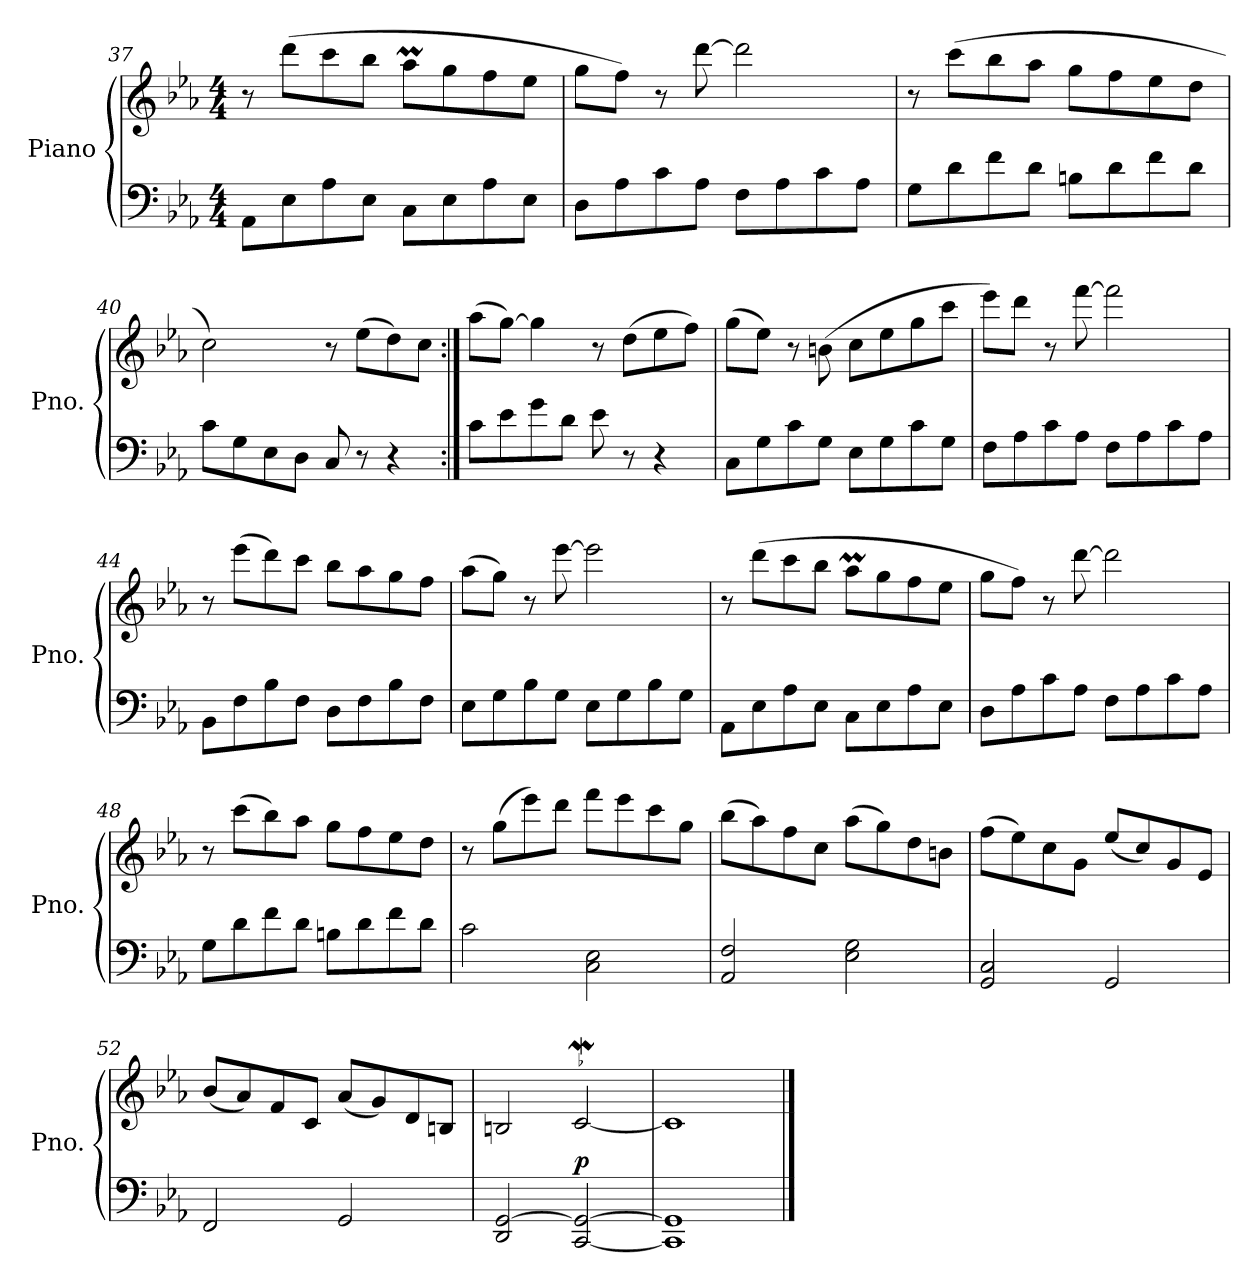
**kern	**kern	**dynam
*part1	*part1	*part1
*staff2	*staff1	*staff1/2
*I"Piano	*	*
*I'Pno.	*	*
*clefF4	*clefG2	*
*k[b-e-a-]	*k[b-e-a-]	*
*M4/4	*M4/4	*
=37	=37	=37
8AA-\L	8r	.
8E-\	(>8ddd\L	.
8A-\	8ccc\	.
8E-\J	8bb-\J	.
8C\L	8aa-M\L	.
8E-\	8gg\	.
8A-\	8ff\	.
8E-\J	8ee-\J	.
=38	=38	=38
8D\L	8gg\L	.
8A-\	8ff\J)	.
8c\	8r	.
8A-\J	[8ddd\	.
8F\L	2ddd\]	.
8A-\	.	.
8c\	.	.
8A-\J	.	.
!!LO:LB:g=z
=39	=39	=39
8G\L	8r	.
8d\	(>8ccc\L	.
8f\	8bb-\	.
8d\J	8aa-\J	.
8Bn\L	8gg\L	.
8d\	8ff\	.
8f\	8ee-\	.
8d\J	8dd\J	.
=40	=40	=40
8c\L	2cc\)	.
8G\	.	.
8E-\	.	.
8D\J	.	.
8C/	8r	.
8r	(>8ee-\L	.
4r	8dd\)	.
.	8cc\J	.
=41:|!	=41:|!	=41:|!
8c\L	(>8aa-\L	.
8e-\	[8gg\J)	.
8g\	4gg\]	.
8d\J	.	.
8e-\	8r	.
8r	(>8dd\L	.
4r	8ee-\	.
.	8ff\J)	.
!!LO:LB:g=z
=42	=42	=42
8C\L	(>8gg\L	.
8G\	8ee-\J)	.
8c\	8r	.
8G\J	(>8bn\	.
8E-\L	8cc\L	.
8G\	8ee-\	.
8c\	8gg\	.
8G\J	8ccc\J	.
=43	=43	=43
8F\L	8eee-\L)	.
8A-\	8ddd\J	.
8c\	8r	.
8A-\J	[8fff\	.
8F\L	2fff\]	.
8A-\	.	.
8c\	.	.
8A-\J	.	.
=44	=44	=44
8BB-\L	8r	.
8F\	(>8eee-\L	.
8B-\	8ddd\)	.
8F\J	8ccc\J	.
8D\L	8bb-\L	.
8F\	8aa-\	.
8B-\	8gg\	.
8F\J	8ff\J	.
!!LO:LB:g=z
=45	=45	=45
8E-\L	(>8aa-\L	.
8G\	8gg\J)	.
8B-\	8r	.
8G\J	[8eee-\	.
8E-\L	2eee-\]	.
8G\	.	.
8B-\	.	.
8G\J	.	.
=46	=46	=46
8AA-\L	8r	.
8E-\	(>8ddd\L	.
8A-\	8ccc\	.
8E-\J	8bb-\J	.
8C\L	8aa-M\L	.
8E-\	8gg\	.
8A-\	8ff\	.
8E-\J	8ee-\J	.
=47	=47	=47
8D\L	8gg\L	.
8A-\	8ff\J)	.
8c\	8r	.
8A-\J	[8ddd\	.
8F\L	2ddd\]	.
8A-\	.	.
8c\	.	.
8A-\J	.	.
!!LO:LB:g=z
=48	=48	=48
8G\L	8r	.
8d\	(>8ccc\L	.
8f\	8bb-\)	.
8d\J	8aa-\J	.
8Bn\L	8gg\L	.
8d\	8ff\	.
8f\	8ee-\	.
8d\J	8dd\J	.
=49	=49	=49
2c\	8r	.
.	(>8gg\L	.
.	8eee-\)	.
.	8ddd\J	.
2C\ 2E-\	8fff\L	.
.	8eee-\	.
.	8ccc\	.
.	8gg\J	.
=50	=50	=50
2AA-/ 2F/	(>8bb-\L	.
.	8aa-\)	.
.	8ff\	.
.	8cc\J	.
2E-\ 2G\	(>8aa-\L	.
.	8gg\)	.
.	8dd\	.
.	8bn\J	.
!!LO:LB:g=z
=51	=51	=51
2GG/ 2C/	(>8ff\L	.
.	8ee-\)	.
.	8cc\	.
.	8g\J	.
2GG/	(<8ee-/L	.
.	8cc/)	.
.	8g/	.
.	8e-/J	.
=52	=52	=52
*	*MM100	*
2FF/	(<8b-/L	.
.	8a-/)	.
.	8f/	.
.	8c/J	.
*	*MM90	*
2GG/	(<8a-/L	.
.	8g/)	.
.	8d/	.
.	8Bn/J	.
=53	=53	=53
*	*MM70	*
2DD/ [2GG/	2Bn/	.
!	!	!LO:DY:a=2
[2CC/ 2GG/_	[2cW/	p
=54	=54	=54
1CC] 1GG]	1c]	.
==	==	==
*-	*-	*-
